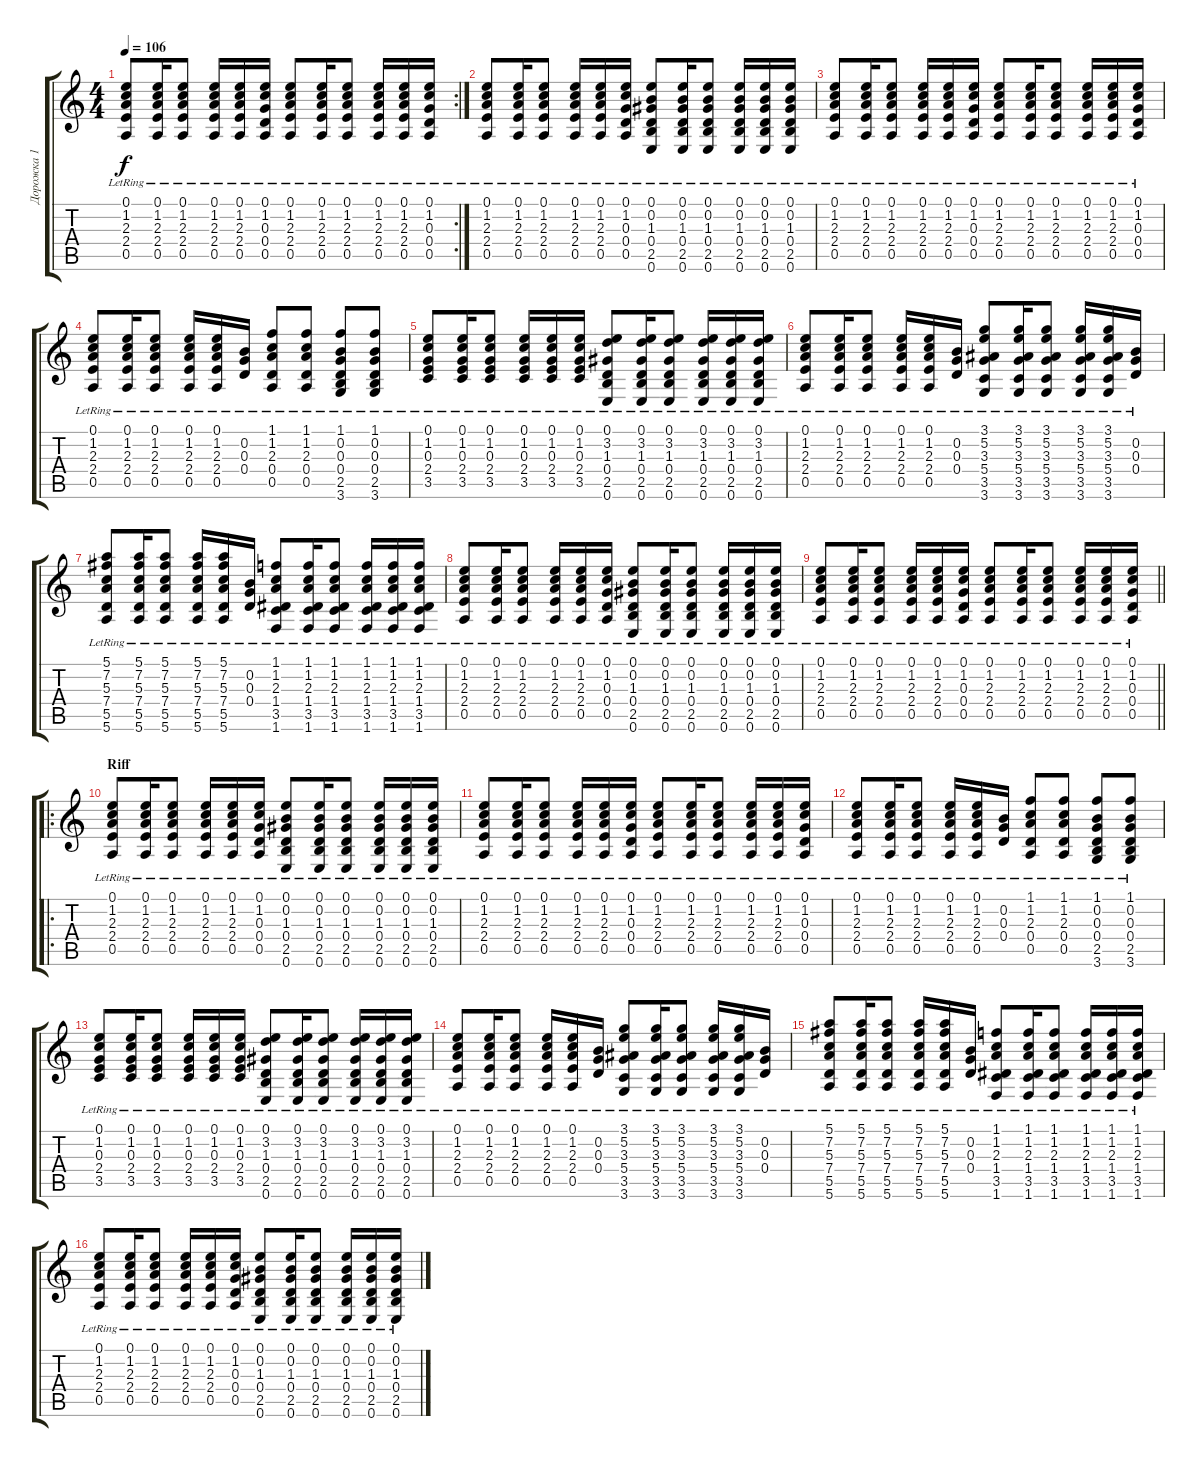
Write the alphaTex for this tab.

\track ("Дорожка 1" "Дорожка 1") {instrument acousticguitarsteel}
\staff {score tabs}
\tuning (E4 B3 G3 D3 A2 E2) {hide}
\rc 2
\ts (4 4)
\tempo 106
\clef g2
\ks c
(0.1{lr} 1.2{lr} 2.3{lr} 2.4{lr} 0.5{lr}).8{dy f instrument acousticguitarsteel} (0.1{lr} 1.2{lr} 2.3{lr} 2.4{lr} 0.5{lr}).16 (0.1{lr} 1.2{lr} 2.3{lr} 2.4{lr} 0.5{lr}).8 (0.1{lr} 1.2{lr} 2.3{lr} 2.4{lr} 0.5{lr}).16 (0.1{lr} 1.2{lr} 2.3{lr} 2.4{lr} 0.5{lr}).16 (0.1{lr} 1.2{lr} 0.3{lr} 0.4{lr} 0.5{lr}).16 (0.1{lr} 1.2{lr} 2.3{lr} 2.4{lr} 0.5{lr}).8 (0.1{lr} 1.2{lr} 2.3{lr} 2.4{lr} 0.5{lr}).16 (0.1{lr} 1.2{lr} 2.3{lr} 2.4{lr} 0.5{lr}).8 (0.1{lr} 1.2{lr} 2.3{lr} 2.4{lr} 0.5{lr}).16 (0.1{lr} 1.2{lr} 2.3{lr} 2.4{lr} 0.5{lr}).16 (0.1{lr} 1.2{lr} 0.3{lr} 0.4{lr} 0.5{lr}).16 |
(0.1{lr} 1.2{lr} 2.3{lr} 2.4{lr} 0.5{lr}).8 (0.1{lr} 1.2{lr} 2.3{lr} 2.4{lr} 0.5{lr}).16 (0.1{lr} 1.2{lr} 2.3{lr} 2.4{lr} 0.5{lr}).8 (0.1{lr} 1.2{lr} 2.3{lr} 2.4{lr} 0.5{lr}).16 (0.1{lr} 1.2{lr} 2.3{lr} 2.4{lr} 0.5{lr}).16 (0.1{lr} 1.2{lr} 0.3{lr} 0.4{lr} 0.5{lr}).16 (0.1{lr} 0.2{lr} 1.3{lr} 0.4{lr} 2.5{lr} 0.6{lr}).8 (0.1{lr} 0.2{lr} 1.3{lr} 0.4{lr} 2.5{lr} 0.6{lr}).16 (0.1{lr} 0.2{lr} 1.3{lr} 0.4{lr} 2.5{lr} 0.6{lr}).8 (0.1{lr} 0.2{lr} 1.3{lr} 0.4{lr} 2.5{lr} 0.6{lr}).16 (0.1{lr} 0.2{lr} 1.3{lr} 0.4{lr} 2.5{lr} 0.6{lr}).16 (0.1{lr} 0.2{lr} 1.3{lr} 0.4{lr} 2.5{lr} 0.6{lr}).16 |
(0.1{lr} 1.2{lr} 2.3{lr} 2.4{lr} 0.5{lr}).8 (0.1{lr} 1.2{lr} 2.3{lr} 2.4{lr} 0.5{lr}).16 (0.1{lr} 1.2{lr} 2.3{lr} 2.4{lr} 0.5{lr}).8 (0.1{lr} 1.2{lr} 2.3{lr} 2.4{lr} 0.5{lr}).16 (0.1{lr} 1.2{lr} 2.3{lr} 2.4{lr} 0.5{lr}).16 (0.1{lr} 1.2{lr} 0.3{lr} 0.4{lr} 0.5{lr}).16 (0.1{lr} 1.2{lr} 2.3{lr} 2.4{lr} 0.5{lr}).8 (0.1{lr} 1.2{lr} 2.3{lr} 2.4{lr} 0.5{lr}).16 (0.1{lr} 1.2{lr} 2.3{lr} 2.4{lr} 0.5{lr}).8 (0.1{lr} 1.2{lr} 2.3{lr} 2.4{lr} 0.5{lr}).16 (0.1{lr} 1.2{lr} 2.3{lr} 2.4{lr} 0.5{lr}).16 (0.1{lr} 1.2{lr} 0.3{lr} 0.4{lr} 0.5{lr}).16 |
(0.1{lr} 1.2{lr} 2.3{lr} 2.4{lr} 0.5{lr}).8 (0.1{lr} 1.2{lr} 2.3{lr} 2.4{lr} 0.5{lr}).16 (0.1{lr} 1.2{lr} 2.3{lr} 2.4{lr} 0.5{lr}).8 (0.1{lr} 1.2{lr} 2.3{lr} 2.4{lr} 0.5{lr}).16 (0.1{lr} 1.2{lr} 2.3{lr} 2.4{lr} 0.5{lr}).16 (0.2{lr} 0.3{lr} 0.4{lr}).16 (1.1{lr} 1.2{lr} 2.3{lr} 0.4{lr} 0.5{lr}).8 (1.1{lr} 1.2{lr} 2.3{lr} 0.4{lr} 0.5{lr}).8 (1.1{lr} 0.2{lr} 0.3{lr} 0.4{lr} 2.5{lr} 3.6{lr}).8 (1.1{lr} 0.2{lr} 0.3{lr} 0.4{lr} 2.5{lr} 3.6{lr}).8 |
(0.1{lr} 1.2{lr} 0.3{lr} 2.4{lr} 3.5{lr}).8 (0.1{lr} 1.2{lr} 0.3{lr} 2.4{lr} 3.5{lr}).16 (0.1{lr} 1.2{lr} 0.3{lr} 2.4{lr} 3.5{lr}).8 (0.1{lr} 1.2{lr} 0.3{lr} 2.4{lr} 3.5{lr}).16 (0.1{lr} 1.2{lr} 0.3{lr} 2.4{lr} 3.5{lr}).16 (0.1{lr} 1.2{lr} 0.3{lr} 2.4{lr} 3.5{lr}).16 (0.1{lr} 3.2{lr} 1.3{lr} 0.4{lr} 2.5{lr} 0.6{lr}).8 (0.1{lr} 3.2{lr} 1.3{lr} 0.4{lr} 2.5{lr} 0.6{lr}).16 (0.1{lr} 3.2{lr} 1.3{lr} 0.4{lr} 2.5{lr} 0.6{lr}).8 (0.1{lr} 3.2{lr} 1.3{lr} 0.4{lr} 2.5{lr} 0.6{lr}).16 (0.1{lr} 3.2{lr} 1.3{lr} 0.4{lr} 2.5{lr} 0.6{lr}).16 (0.1{lr} 3.2{lr} 1.3{lr} 0.4{lr} 2.5{lr} 0.6{lr}).16 |
(0.1{lr} 1.2{lr} 2.3{lr} 2.4{lr} 0.5{lr}).8 (0.1{lr} 1.2{lr} 2.3{lr} 2.4{lr} 0.5{lr}).16 (0.1{lr} 1.2{lr} 2.3{lr} 2.4{lr} 0.5{lr}).8 (0.1{lr} 1.2{lr} 2.3{lr} 2.4{lr} 0.5{lr}).16 (0.1{lr} 1.2{lr} 2.3{lr} 2.4{lr} 0.5{lr}).16 (0.2{lr} 0.3{lr} 0.4{lr}).16 (3.1{lr} 5.2{lr} 3.3{lr} 5.4{lr} 3.5{lr} 3.6{lr}).8 (3.1{lr} 5.2{lr} 3.3{lr} 5.4{lr} 3.5{lr} 3.6{lr}).16 (3.1{lr} 5.2{lr} 3.3{lr} 5.4{lr} 3.5{lr} 3.6{lr}).8 (3.1{lr} 5.2{lr} 3.3{lr} 5.4{lr} 3.5{lr} 3.6{lr}).16 (3.1{lr} 5.2{lr} 3.3{lr} 5.4{lr} 3.5{lr} 3.6{lr}).16 (0.2{lr} 0.3{lr} 0.4{lr}).16 |
(5.1{lr} 7.2{lr} 5.3{lr} 7.4{lr} 5.5{lr} 5.6{lr}).8 (5.1{lr} 7.2{lr} 5.3{lr} 7.4{lr} 5.5{lr} 5.6{lr}).16 (5.1{lr} 7.2{lr} 5.3{lr} 7.4{lr} 5.5{lr} 5.6{lr}).8 (5.1{lr} 7.2{lr} 5.3{lr} 7.4{lr} 5.5{lr} 5.6{lr}).16 (5.1{lr} 7.2{lr} 5.3{lr} 7.4{lr} 5.5{lr} 5.6{lr}).16 (0.2{lr} 0.3{lr} 0.4{lr}).16 (1.1{lr} 1.2{lr} 2.3{lr} 1.4{lr} 3.5{lr} 1.6{lr}).8 (1.1{lr} 1.2{lr} 2.3{lr} 1.4{lr} 3.5{lr} 1.6{lr}).16 (1.1{lr} 1.2{lr} 2.3{lr} 1.4{lr} 3.5{lr} 1.6{lr}).8 (1.1{lr} 1.2{lr} 2.3{lr} 1.4{lr} 3.5{lr} 1.6{lr}).16 (1.1{lr} 1.2{lr} 2.3{lr} 1.4{lr} 3.5{lr} 1.6{lr}).16 (1.1{lr} 1.2{lr} 2.3{lr} 1.4{lr} 3.5{lr} 1.6{lr}).16 |
(0.1{lr} 1.2{lr} 2.3{lr} 2.4{lr} 0.5{lr}).8 (0.1{lr} 1.2{lr} 2.3{lr} 2.4{lr} 0.5{lr}).16 (0.1{lr} 1.2{lr} 2.3{lr} 2.4{lr} 0.5{lr}).8 (0.1{lr} 1.2{lr} 2.3{lr} 2.4{lr} 0.5{lr}).16 (0.1{lr} 1.2{lr} 2.3{lr} 2.4{lr} 0.5{lr}).16 (0.1{lr} 1.2{lr} 0.3{lr} 0.4{lr} 0.5{lr}).16 (0.1{lr} 0.2{lr} 1.3{lr} 0.4{lr} 2.5{lr} 0.6{lr}).8 (0.1{lr} 0.2{lr} 1.3{lr} 0.4{lr} 2.5{lr} 0.6{lr}).16 (0.1{lr} 0.2{lr} 1.3{lr} 0.4{lr} 2.5{lr} 0.6{lr}).8 (0.1{lr} 0.2{lr} 1.3{lr} 0.4{lr} 2.5{lr} 0.6{lr}).16 (0.1{lr} 0.2{lr} 1.3{lr} 0.4{lr} 2.5{lr} 0.6{lr}).16 (0.1{lr} 0.2{lr} 1.3{lr} 0.4{lr} 2.5{lr} 0.6{lr}).16 |
\barLineRight lightlight
(0.1{lr} 1.2{lr} 2.3{lr} 2.4{lr} 0.5{lr}).8 (0.1{lr} 1.2{lr} 2.3{lr} 2.4{lr} 0.5{lr}).16 (0.1{lr} 1.2{lr} 2.3{lr} 2.4{lr} 0.5{lr}).8 (0.1{lr} 1.2{lr} 2.3{lr} 2.4{lr} 0.5{lr}).16 (0.1{lr} 1.2{lr} 2.3{lr} 2.4{lr} 0.5{lr}).16 (0.1{lr} 1.2{lr} 0.3{lr} 0.4{lr} 0.5{lr}).16 (0.1{lr} 1.2{lr} 2.3{lr} 2.4{lr} 0.5{lr}).8 (0.1{lr} 1.2{lr} 2.3{lr} 2.4{lr} 0.5{lr}).16 (0.1{lr} 1.2{lr} 2.3{lr} 2.4{lr} 0.5{lr}).8 (0.1{lr} 1.2{lr} 2.3{lr} 2.4{lr} 0.5{lr}).16 (0.1{lr} 1.2{lr} 2.3{lr} 2.4{lr} 0.5{lr}).16 (0.1{lr} 1.2{lr} 0.3{lr} 0.4{lr} 0.5{lr}).16 |
\ro
\section ("" "Riff")
(0.1{lr} 1.2{lr} 2.3{lr} 2.4{lr} 0.5{lr}).8 (0.1{lr} 1.2{lr} 2.3{lr} 2.4{lr} 0.5{lr}).16 (0.1{lr} 1.2{lr} 2.3{lr} 2.4{lr} 0.5{lr}).8 (0.1{lr} 1.2{lr} 2.3{lr} 2.4{lr} 0.5{lr}).16 (0.1{lr} 1.2{lr} 2.3{lr} 2.4{lr} 0.5{lr}).16 (0.1{lr} 1.2{lr} 0.3{lr} 0.4{lr} 0.5{lr}).16 (0.1{lr} 0.2{lr} 1.3{lr} 0.4{lr} 2.5{lr} 0.6{lr}).8 (0.1{lr} 0.2{lr} 1.3{lr} 0.4{lr} 2.5{lr} 0.6{lr}).16 (0.1{lr} 0.2{lr} 1.3{lr} 0.4{lr} 2.5{lr} 0.6{lr}).8 (0.1{lr} 0.2{lr} 1.3{lr} 0.4{lr} 2.5{lr} 0.6{lr}).16 (0.1{lr} 0.2{lr} 1.3{lr} 0.4{lr} 2.5{lr} 0.6{lr}).16 (0.1{lr} 0.2{lr} 1.3{lr} 0.4{lr} 2.5{lr} 0.6{lr}).16 |
(0.1{lr} 1.2{lr} 2.3{lr} 2.4{lr} 0.5{lr}).8 (0.1{lr} 1.2{lr} 2.3{lr} 2.4{lr} 0.5{lr}).16 (0.1{lr} 1.2{lr} 2.3{lr} 2.4{lr} 0.5{lr}).8 (0.1{lr} 1.2{lr} 2.3{lr} 2.4{lr} 0.5{lr}).16 (0.1{lr} 1.2{lr} 2.3{lr} 2.4{lr} 0.5{lr}).16 (0.1{lr} 1.2{lr} 0.3{lr} 0.4{lr} 0.5{lr}).16 (0.1{lr} 1.2{lr} 2.3{lr} 2.4{lr} 0.5{lr}).8 (0.1{lr} 1.2{lr} 2.3{lr} 2.4{lr} 0.5{lr}).16 (0.1{lr} 1.2{lr} 2.3{lr} 2.4{lr} 0.5{lr}).8 (0.1{lr} 1.2{lr} 2.3{lr} 2.4{lr} 0.5{lr}).16 (0.1{lr} 1.2{lr} 2.3{lr} 2.4{lr} 0.5{lr}).16 (0.1{lr} 1.2{lr} 0.3{lr} 0.4{lr} 0.5{lr}).16 |
(0.1{lr} 1.2{lr} 2.3{lr} 2.4{lr} 0.5{lr}).8 (0.1{lr} 1.2{lr} 2.3{lr} 2.4{lr} 0.5{lr}).16 (0.1{lr} 1.2{lr} 2.3{lr} 2.4{lr} 0.5{lr}).8 (0.1{lr} 1.2{lr} 2.3{lr} 2.4{lr} 0.5{lr}).16 (0.1{lr} 1.2{lr} 2.3{lr} 2.4{lr} 0.5{lr}).16 (0.2{lr} 0.3{lr} 0.4{lr}).16 (1.1{lr} 1.2{lr} 2.3{lr} 0.4{lr} 0.5{lr}).8 (1.1{lr} 1.2{lr} 2.3{lr} 0.4{lr} 0.5{lr}).8 (1.1{lr} 0.2{lr} 0.3{lr} 0.4{lr} 2.5{lr} 3.6{lr}).8 (1.1{lr} 0.2{lr} 0.3{lr} 0.4{lr} 2.5{lr} 3.6{lr}).8 |
(0.1{lr} 1.2{lr} 0.3{lr} 2.4{lr} 3.5{lr}).8 (0.1{lr} 1.2{lr} 0.3{lr} 2.4{lr} 3.5{lr}).16 (0.1{lr} 1.2{lr} 0.3{lr} 2.4{lr} 3.5{lr}).8 (0.1{lr} 1.2{lr} 0.3{lr} 2.4{lr} 3.5{lr}).16 (0.1{lr} 1.2{lr} 0.3{lr} 2.4{lr} 3.5{lr}).16 (0.1{lr} 1.2{lr} 0.3{lr} 2.4{lr} 3.5{lr}).16 (0.1{lr} 3.2{lr} 1.3{lr} 0.4{lr} 2.5{lr} 0.6{lr}).8 (0.1{lr} 3.2{lr} 1.3{lr} 0.4{lr} 2.5{lr} 0.6{lr}).16 (0.1{lr} 3.2{lr} 1.3{lr} 0.4{lr} 2.5{lr} 0.6{lr}).8 (0.1{lr} 3.2{lr} 1.3{lr} 0.4{lr} 2.5{lr} 0.6{lr}).16 (0.1{lr} 3.2{lr} 1.3{lr} 0.4{lr} 2.5{lr} 0.6{lr}).16 (0.1{lr} 3.2{lr} 1.3{lr} 0.4{lr} 2.5{lr} 0.6{lr}).16 |
(0.1{lr} 1.2{lr} 2.3{lr} 2.4{lr} 0.5{lr}).8 (0.1{lr} 1.2{lr} 2.3{lr} 2.4{lr} 0.5{lr}).16 (0.1{lr} 1.2{lr} 2.3{lr} 2.4{lr} 0.5{lr}).8 (0.1{lr} 1.2{lr} 2.3{lr} 2.4{lr} 0.5{lr}).16 (0.1{lr} 1.2{lr} 2.3{lr} 2.4{lr} 0.5{lr}).16 (0.2{lr} 0.3{lr} 0.4{lr}).16 (3.1{lr} 5.2{lr} 3.3{lr} 5.4{lr} 3.5{lr} 3.6{lr}).8 (3.1{lr} 5.2{lr} 3.3{lr} 5.4{lr} 3.5{lr} 3.6{lr}).16 (3.1{lr} 5.2{lr} 3.3{lr} 5.4{lr} 3.5{lr} 3.6{lr}).8 (3.1{lr} 5.2{lr} 3.3{lr} 5.4{lr} 3.5{lr} 3.6{lr}).16 (3.1{lr} 5.2{lr} 3.3{lr} 5.4{lr} 3.5{lr} 3.6{lr}).16 (0.2{lr} 0.3{lr} 0.4{lr}).16 |
(5.1{lr} 7.2{lr} 5.3{lr} 7.4{lr} 5.5{lr} 5.6{lr}).8 (5.1{lr} 7.2{lr} 5.3{lr} 7.4{lr} 5.5{lr} 5.6{lr}).16 (5.1{lr} 7.2{lr} 5.3{lr} 7.4{lr} 5.5{lr} 5.6{lr}).8 (5.1{lr} 7.2{lr} 5.3{lr} 7.4{lr} 5.5{lr} 5.6{lr}).16 (5.1{lr} 7.2{lr} 5.3{lr} 7.4{lr} 5.5{lr} 5.6{lr}).16 (0.2{lr} 0.3{lr} 0.4{lr}).16 (1.1{lr} 1.2{lr} 2.3{lr} 1.4{lr} 3.5{lr} 1.6{lr}).8 (1.1{lr} 1.2{lr} 2.3{lr} 1.4{lr} 3.5{lr} 1.6{lr}).16 (1.1{lr} 1.2{lr} 2.3{lr} 1.4{lr} 3.5{lr} 1.6{lr}).8 (1.1{lr} 1.2{lr} 2.3{lr} 1.4{lr} 3.5{lr} 1.6{lr}).16 (1.1{lr} 1.2{lr} 2.3{lr} 1.4{lr} 3.5{lr} 1.6{lr}).16 (1.1{lr} 1.2{lr} 2.3{lr} 1.4{lr} 3.5{lr} 1.6{lr}).16 |
(0.1{lr} 1.2{lr} 2.3{lr} 2.4{lr} 0.5{lr}).8 (0.1{lr} 1.2{lr} 2.3{lr} 2.4{lr} 0.5{lr}).16 (0.1{lr} 1.2{lr} 2.3{lr} 2.4{lr} 0.5{lr}).8 (0.1{lr} 1.2{lr} 2.3{lr} 2.4{lr} 0.5{lr}).16 (0.1{lr} 1.2{lr} 2.3{lr} 2.4{lr} 0.5{lr}).16 (0.1{lr} 1.2{lr} 0.3{lr} 0.4{lr} 0.5{lr}).16 (0.1{lr} 0.2{lr} 1.3{lr} 0.4{lr} 2.5{lr} 0.6{lr}).8 (0.1{lr} 0.2{lr} 1.3{lr} 0.4{lr} 2.5{lr} 0.6{lr}).16 (0.1{lr} 0.2{lr} 1.3{lr} 0.4{lr} 2.5{lr} 0.6{lr}).8 (0.1{lr} 0.2{lr} 1.3{lr} 0.4{lr} 2.5{lr} 0.6{lr}).16 (0.1{lr} 0.2{lr} 1.3{lr} 0.4{lr} 2.5{lr} 0.6{lr}).16 (0.1{lr} 0.2{lr} 1.3{lr} 0.4{lr} 2.5{lr} 0.6{lr}).16
